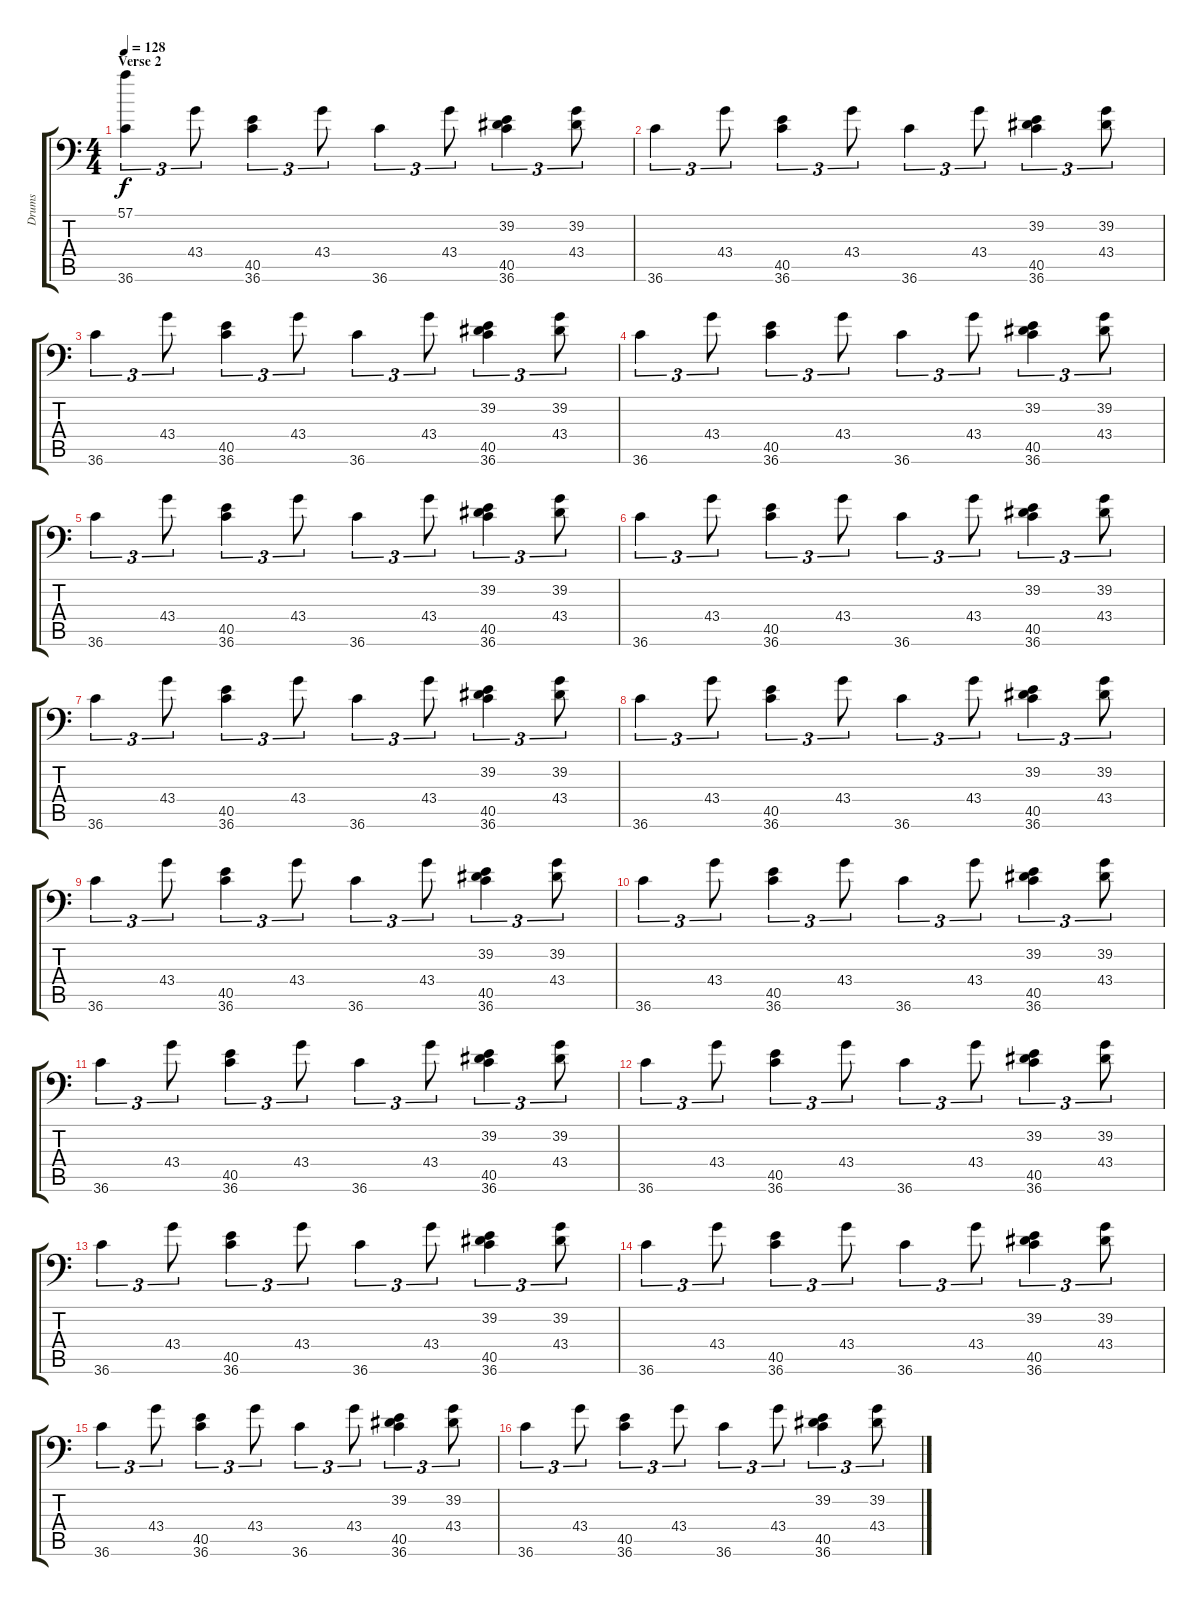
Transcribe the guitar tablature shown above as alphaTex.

\track ("Drums" "Drums") {instrument acousticgrandpiano}
\staff {score tabs}
\tuning (C-1 C-1 C-1 C-1 C-1 C-1) {hide}
\ts (4 4)
\section ("" "Verse 2")
\tempo 128
\clef f4
\ks c
(57.1 36.6).4{tu (3 2) dy f} 43.4.8{tu (3 2)} (40.5 36.6).4{tu (3 2)} 43.4.8{tu (3 2)} 36.6.4{tu (3 2)} 43.4.8{tu (3 2)} (39.2 40.5 36.6).4{tu (3 2)} (39.2 43.4).8{tu (3 2)} |
36.6.4{tu (3 2)} 43.4.8{tu (3 2)} (40.5 36.6).4{tu (3 2)} 43.4.8{tu (3 2)} 36.6.4{tu (3 2)} 43.4.8{tu (3 2)} (39.2 40.5 36.6).4{tu (3 2)} (39.2 43.4).8{tu (3 2)} |
36.6.4{tu (3 2)} 43.4.8{tu (3 2)} (40.5 36.6).4{tu (3 2)} 43.4.8{tu (3 2)} 36.6.4{tu (3 2)} 43.4.8{tu (3 2)} (39.2 40.5 36.6).4{tu (3 2)} (39.2 43.4).8{tu (3 2)} |
36.6.4{tu (3 2)} 43.4.8{tu (3 2)} (40.5 36.6).4{tu (3 2)} 43.4.8{tu (3 2)} 36.6.4{tu (3 2)} 43.4.8{tu (3 2)} (39.2 40.5 36.6).4{tu (3 2)} (39.2 43.4).8{tu (3 2)} |
36.6.4{tu (3 2)} 43.4.8{tu (3 2)} (40.5 36.6).4{tu (3 2)} 43.4.8{tu (3 2)} 36.6.4{tu (3 2)} 43.4.8{tu (3 2)} (39.2 40.5 36.6).4{tu (3 2)} (39.2 43.4).8{tu (3 2)} |
36.6.4{tu (3 2)} 43.4.8{tu (3 2)} (40.5 36.6).4{tu (3 2)} 43.4.8{tu (3 2)} 36.6.4{tu (3 2)} 43.4.8{tu (3 2)} (39.2 40.5 36.6).4{tu (3 2)} (39.2 43.4).8{tu (3 2)} |
36.6.4{tu (3 2)} 43.4.8{tu (3 2)} (40.5 36.6).4{tu (3 2)} 43.4.8{tu (3 2)} 36.6.4{tu (3 2)} 43.4.8{tu (3 2)} (39.2 40.5 36.6).4{tu (3 2)} (39.2 43.4).8{tu (3 2)} |
36.6.4{tu (3 2)} 43.4.8{tu (3 2)} (40.5 36.6).4{tu (3 2)} 43.4.8{tu (3 2)} 36.6.4{tu (3 2)} 43.4.8{tu (3 2)} (39.2 40.5 36.6).4{tu (3 2)} (39.2 43.4).8{tu (3 2)} |
36.6.4{tu (3 2)} 43.4.8{tu (3 2)} (40.5 36.6).4{tu (3 2)} 43.4.8{tu (3 2)} 36.6.4{tu (3 2)} 43.4.8{tu (3 2)} (39.2 40.5 36.6).4{tu (3 2)} (39.2 43.4).8{tu (3 2)} |
36.6.4{tu (3 2)} 43.4.8{tu (3 2)} (40.5 36.6).4{tu (3 2)} 43.4.8{tu (3 2)} 36.6.4{tu (3 2)} 43.4.8{tu (3 2)} (39.2 40.5 36.6).4{tu (3 2)} (39.2 43.4).8{tu (3 2)} |
36.6.4{tu (3 2)} 43.4.8{tu (3 2)} (40.5 36.6).4{tu (3 2)} 43.4.8{tu (3 2)} 36.6.4{tu (3 2)} 43.4.8{tu (3 2)} (39.2 40.5 36.6).4{tu (3 2)} (39.2 43.4).8{tu (3 2)} |
36.6.4{tu (3 2)} 43.4.8{tu (3 2)} (40.5 36.6).4{tu (3 2)} 43.4.8{tu (3 2)} 36.6.4{tu (3 2)} 43.4.8{tu (3 2)} (39.2 40.5 36.6).4{tu (3 2)} (39.2 43.4).8{tu (3 2)} |
36.6.4{tu (3 2)} 43.4.8{tu (3 2)} (40.5 36.6).4{tu (3 2)} 43.4.8{tu (3 2)} 36.6.4{tu (3 2)} 43.4.8{tu (3 2)} (39.2 40.5 36.6).4{tu (3 2)} (39.2 43.4).8{tu (3 2)} |
36.6.4{tu (3 2)} 43.4.8{tu (3 2)} (40.5 36.6).4{tu (3 2)} 43.4.8{tu (3 2)} 36.6.4{tu (3 2)} 43.4.8{tu (3 2)} (39.2 40.5 36.6).4{tu (3 2)} (39.2 43.4).8{tu (3 2)} |
36.6.4{tu (3 2)} 43.4.8{tu (3 2)} (40.5 36.6).4{tu (3 2)} 43.4.8{tu (3 2)} 36.6.4{tu (3 2)} 43.4.8{tu (3 2)} (39.2 40.5 36.6).4{tu (3 2)} (39.2 43.4).8{tu (3 2)} |
36.6.4{tu (3 2)} 43.4.8{tu (3 2)} (40.5 36.6).4{tu (3 2)} 43.4.8{tu (3 2)} 36.6.4{tu (3 2)} 43.4.8{tu (3 2)} (39.2 40.5 36.6).4{tu (3 2)} (39.2 43.4).8{tu (3 2)}
